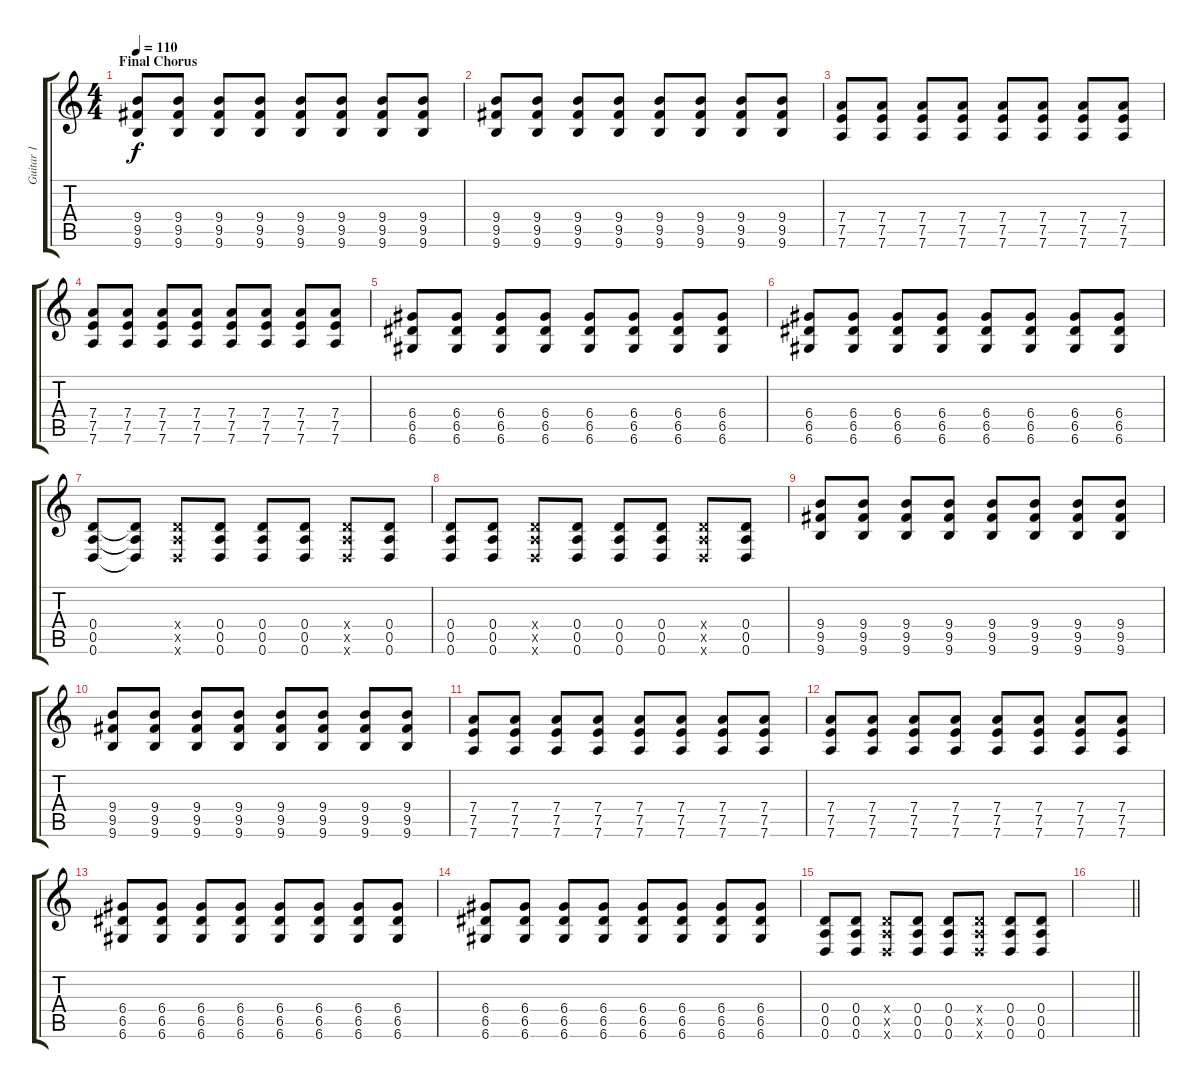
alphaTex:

\track ("Guitar 1" "Guitar 1") {instrument distortionguitar}
\staff {score tabs}
\tuning (E4 B3 G3 D3 A2 D2) {hide}
\ts (4 4)
\section ("" "Final Chorus")
\tempo 110
\clef g2
\ks c
(9.4 9.5 9.6).8{dy f} (9.4 9.5 9.6).8 (9.4 9.5 9.6).8 (9.4 9.5 9.6).8 (9.4 9.5 9.6).8 (9.4 9.5 9.6).8 (9.4 9.5 9.6).8 (9.4 9.5 9.6).8 |
(9.4 9.5 9.6).8 (9.4 9.5 9.6).8 (9.4 9.5 9.6).8 (9.4 9.5 9.6).8 (9.4 9.5 9.6).8 (9.4 9.5 9.6).8 (9.4 9.5 9.6).8 (9.4 9.5 9.6).8 |
(7.4 7.5 7.6).8 (7.4 7.5 7.6).8 (7.4 7.5 7.6).8 (7.4 7.5 7.6).8 (7.4 7.5 7.6).8 (7.4 7.5 7.6).8 (7.4 7.5 7.6).8 (7.4 7.5 7.6).8 |
(7.4 7.5 7.6).8 (7.4 7.5 7.6).8 (7.4 7.5 7.6).8 (7.4 7.5 7.6).8 (7.4 7.5 7.6).8 (7.4 7.5 7.6).8 (7.4 7.5 7.6).8 (7.4 7.5 7.6).8 |
(6.4 6.5 6.6).8 (6.4 6.5 6.6).8 (6.4 6.5 6.6).8 (6.4 6.5 6.6).8 (6.4 6.5 6.6).8 (6.4 6.5 6.6).8 (6.4 6.5 6.6).8 (6.4 6.5 6.6).8 |
(6.4 6.5 6.6).8 (6.4 6.5 6.6).8 (6.4 6.5 6.6).8 (6.4 6.5 6.6).8 (6.4 6.5 6.6).8 (6.4 6.5 6.6).8 (6.4 6.5 6.6).8 (6.4 6.5 6.6).8 |
(0.4 0.5 0.6).8 (0.4{t} 0.5{t} 0.6{t}).8 (0.4{x} 0.5{x} 0.6{x}).8 (0.4 0.5 0.6).8 (0.4 0.5 0.6).8 (0.4 0.5 0.6).8 (0.4{x} 0.5{x} 0.6{x}).8 (0.4 0.5 0.6).8 |
(0.4 0.5 0.6).8 (0.4 0.5 0.6).8 (0.4{x} 0.5{x} 0.6{x}).8 (0.4 0.5 0.6).8 (0.4 0.5 0.6).8 (0.4 0.5 0.6).8 (0.4{x} 0.5{x} 0.6{x}).8 (0.4 0.5 0.6).8 |
(9.4 9.5 9.6).8 (9.4 9.5 9.6).8 (9.4 9.5 9.6).8 (9.4 9.5 9.6).8 (9.4 9.5 9.6).8 (9.4 9.5 9.6).8 (9.4 9.5 9.6).8 (9.4 9.5 9.6).8 |
(9.4 9.5 9.6).8 (9.4 9.5 9.6).8 (9.4 9.5 9.6).8 (9.4 9.5 9.6).8 (9.4 9.5 9.6).8 (9.4 9.5 9.6).8 (9.4 9.5 9.6).8 (9.4 9.5 9.6).8 |
(7.4 7.5 7.6).8 (7.4 7.5 7.6).8 (7.4 7.5 7.6).8 (7.4 7.5 7.6).8 (7.4 7.5 7.6).8 (7.4 7.5 7.6).8 (7.4 7.5 7.6).8 (7.4 7.5 7.6).8 |
(7.4 7.5 7.6).8 (7.4 7.5 7.6).8 (7.4 7.5 7.6).8 (7.4 7.5 7.6).8 (7.4 7.5 7.6).8 (7.4 7.5 7.6).8 (7.4 7.5 7.6).8 (7.4 7.5 7.6).8 |
(6.4 6.5 6.6).8 (6.4 6.5 6.6).8 (6.4 6.5 6.6).8 (6.4 6.5 6.6).8 (6.4 6.5 6.6).8 (6.4 6.5 6.6).8 (6.4 6.5 6.6).8 (6.4 6.5 6.6).8 |
(6.4 6.5 6.6).8 (6.4 6.5 6.6).8 (6.4 6.5 6.6).8 (6.4 6.5 6.6).8 (6.4 6.5 6.6).8 (6.4 6.5 6.6).8 (6.4 6.5 6.6).8 (6.4 6.5 6.6).8 |
(0.4 0.5 0.6).8 (0.4 0.5 0.6).8 (0.4{x} 0.5{x} 0.6{x}).8 (0.4 0.5 0.6).8 (0.4 0.5 0.6).8 (0.4{x} 0.5{x} 0.6{x}).8 (0.4 0.5 0.6).8 (0.4 0.5 0.6).8 |
\barLineRight lightlight
